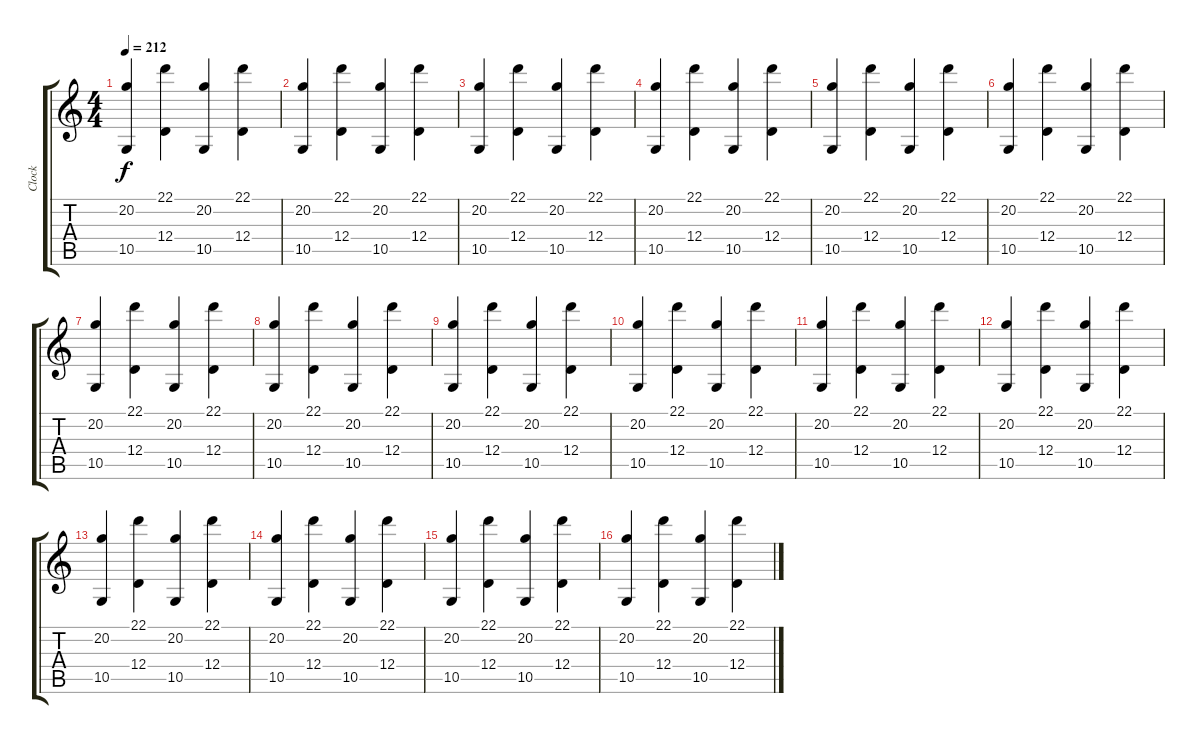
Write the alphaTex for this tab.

\track ("Clock" "Clock") {instrument woodblock}
\staff {score tabs}
\tuning (E4 B3 G3 D3 A2 E2) {hide}
\ts (4 4)
\tempo 212
\clef g2
\ks c
(20.2 10.5).4{dy f} (22.1 12.4).4 (20.2 10.5).4 (22.1 12.4).4 |
(20.2 10.5).4 (22.1 12.4).4 (20.2 10.5).4 (22.1 12.4).4 |
(20.2 10.5).4 (22.1 12.4).4 (20.2 10.5).4 (22.1 12.4).4 |
(20.2 10.5).4 (22.1 12.4).4 (20.2 10.5).4 (22.1 12.4).4 |
(20.2 10.5).4 (22.1 12.4).4 (20.2 10.5).4 (22.1 12.4).4 |
(20.2 10.5).4 (22.1 12.4).4 (20.2 10.5).4 (22.1 12.4).4 |
(20.2 10.5).4 (22.1 12.4).4 (20.2 10.5).4 (22.1 12.4).4 |
(20.2 10.5).4 (22.1 12.4).4 (20.2 10.5).4 (22.1 12.4).4 |
(20.2 10.5).4 (22.1 12.4).4 (20.2 10.5).4 (22.1 12.4).4 |
(20.2 10.5).4 (22.1 12.4).4 (20.2 10.5).4 (22.1 12.4).4 |
(20.2 10.5).4 (22.1 12.4).4 (20.2 10.5).4 (22.1 12.4).4 |
(20.2 10.5).4 (22.1 12.4).4 (20.2 10.5).4 (22.1 12.4).4 |
(20.2 10.5).4 (22.1 12.4).4 (20.2 10.5).4 (22.1 12.4).4 |
(20.2 10.5).4 (22.1 12.4).4 (20.2 10.5).4 (22.1 12.4).4 |
(20.2 10.5).4 (22.1 12.4).4 (20.2 10.5).4 (22.1 12.4).4 |
(20.2 10.5).4 (22.1 12.4).4 (20.2 10.5).4 (22.1 12.4).4
